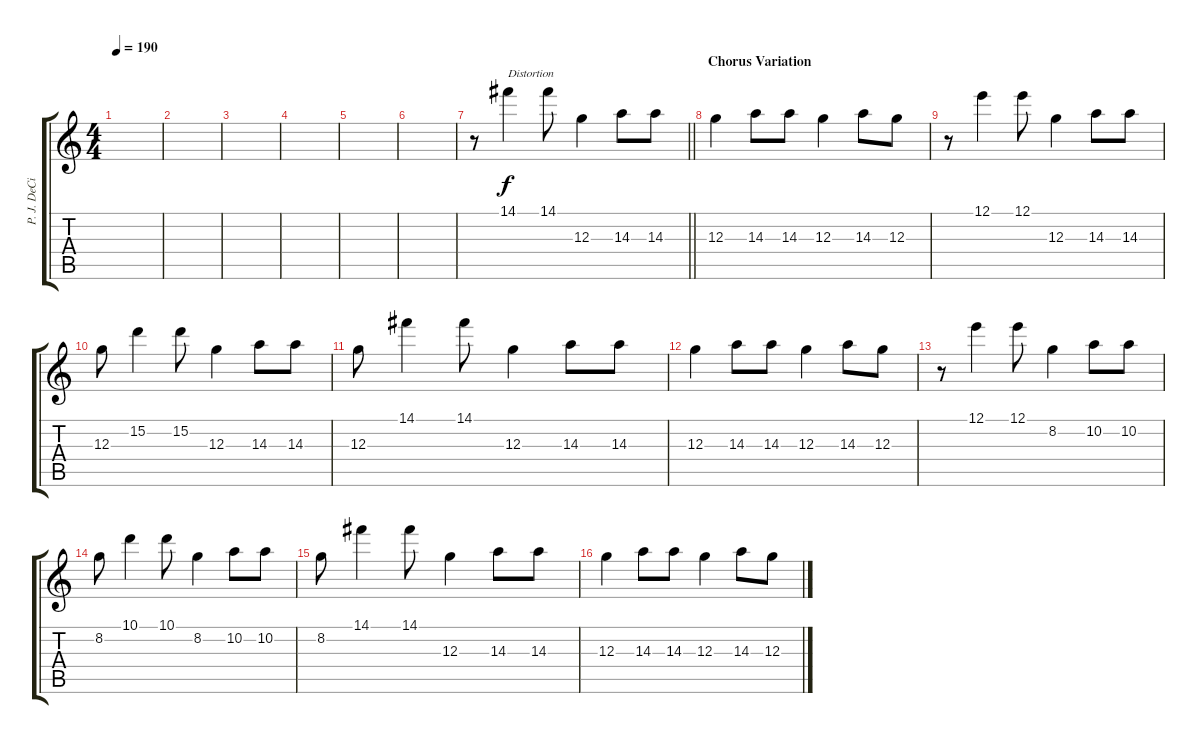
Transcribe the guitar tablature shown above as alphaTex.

\track ("P. J. DeCicco (Clean/Overdub Guitar)" "P. J. DeCi") {instrument electricguitarclean}
\staff {score tabs}
\tuning (E4 B3 G3 D3 A2 D2) {hide}
\ts (4 4)
\tempo 190
\clef g2
\ks c
|
|
|
|
|
|
\barLineRight lightlight
r.8 14.1.4{txt "Distortion" volume 11 balance 5 instrument overdrivenguitar} 14.1.8 12.3.4 14.3.8 14.3.8 |
\section ("" "Chorus Variation")
12.3.4 14.3.8 14.3.8 12.3.4 14.3.8 12.3.8 |
r.8 12.1.4 12.1.8 12.3.4 14.3.8 14.3.8 |
12.3.8 15.2.4 15.2.8 12.3.4 14.3.8 14.3.8 |
12.3.8 14.1.4 14.1.8 12.3.4 14.3.8 14.3.8 |
12.3.4 14.3.8 14.3.8 12.3.4 14.3.8 12.3.8 |
r.8 12.1.4 12.1.8 8.2.4 10.2.8 10.2.8 |
8.2.8 10.1.4 10.1.8 8.2.4 10.2.8 10.2.8 |
8.2.8 14.1.4 14.1.8 12.3.4 14.3.8 14.3.8 |
12.3.4 14.3.8 14.3.8 12.3.4 14.3.8 12.3.8
